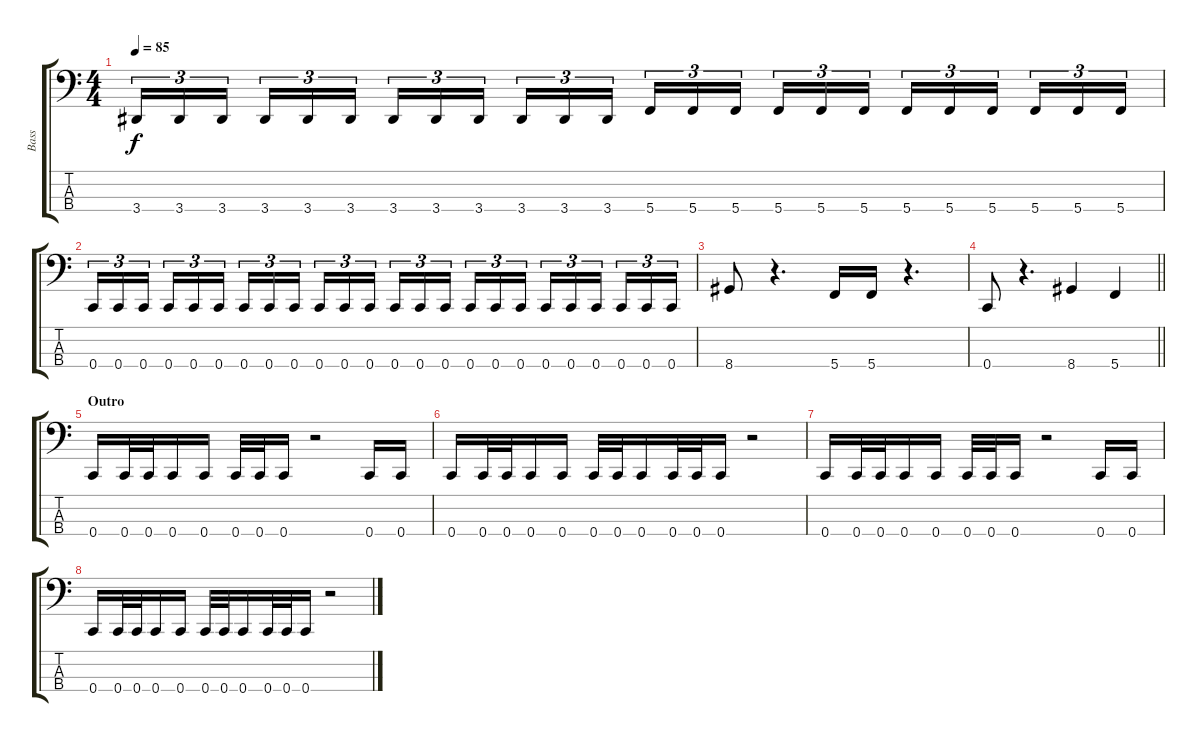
\track ("Bass" "Bass") {instrument electricbasspick}
\staff {score tabs}
\tuning (F2 C2 G1 C1) {hide}
\ts (4 4)
\tempo 85
\clef f4
\ks c
3.4.16{tu (3 2) dy f} 3.4.16{tu (3 2)} 3.4.16{tu (3 2) beam splitsecondary} 3.4.16{tu (3 2)} 3.4.16{tu (3 2)} 3.4.16{tu (3 2)} 3.4.16{tu (3 2)} 3.4.16{tu (3 2)} 3.4.16{tu (3 2) beam splitsecondary} 3.4.16{tu (3 2)} 3.4.16{tu (3 2)} 3.4.16{tu (3 2)} 5.4.16{tu (3 2)} 5.4.16{tu (3 2)} 5.4.16{tu (3 2) beam splitsecondary} 5.4.16{tu (3 2)} 5.4.16{tu (3 2)} 5.4.16{tu (3 2)} 5.4.16{tu (3 2)} 5.4.16{tu (3 2)} 5.4.16{tu (3 2) beam splitsecondary} 5.4.16{tu (3 2)} 5.4.16{tu (3 2)} 5.4.16{tu (3 2)} |
0.4.16{tu (3 2)} 0.4.16{tu (3 2)} 0.4.16{tu (3 2) beam splitsecondary} 0.4.16{tu (3 2)} 0.4.16{tu (3 2)} 0.4.16{tu (3 2)} 0.4.16{tu (3 2)} 0.4.16{tu (3 2)} 0.4.16{tu (3 2) beam splitsecondary} 0.4.16{tu (3 2)} 0.4.16{tu (3 2)} 0.4.16{tu (3 2)} 0.4.16{tu (3 2)} 0.4.16{tu (3 2)} 0.4.16{tu (3 2) beam splitsecondary} 0.4.16{tu (3 2)} 0.4.16{tu (3 2)} 0.4.16{tu (3 2)} 0.4.16{tu (3 2)} 0.4.16{tu (3 2)} 0.4.16{tu (3 2) beam splitsecondary} 0.4.16{tu (3 2)} 0.4.16{tu (3 2)} 0.4.16{tu (3 2)} |
8.4.8 r.4{d} 5.4.16 5.4.16 r.4{d} |
\barLineRight lightlight
0.4.8 r.4{d} 8.4.4 5.4.4 |
\section ("" "Outro")
0.4.16 0.4.32 0.4.32 0.4.16 0.4.16 0.4.32 0.4.32 0.4.16 r.2 0.4.16 0.4.16 |
0.4.16 0.4.32 0.4.32 0.4.16 0.4.16 0.4.32 0.4.32 0.4.16 0.4.32 0.4.32 0.4.16 r.2 |
0.4.16 0.4.32 0.4.32 0.4.16 0.4.16 0.4.32 0.4.32 0.4.16 r.2 0.4.16 0.4.16 |
0.4.16 0.4.32 0.4.32 0.4.16 0.4.16 0.4.32 0.4.32 0.4.16 0.4.32 0.4.32 0.4.16 r.2
